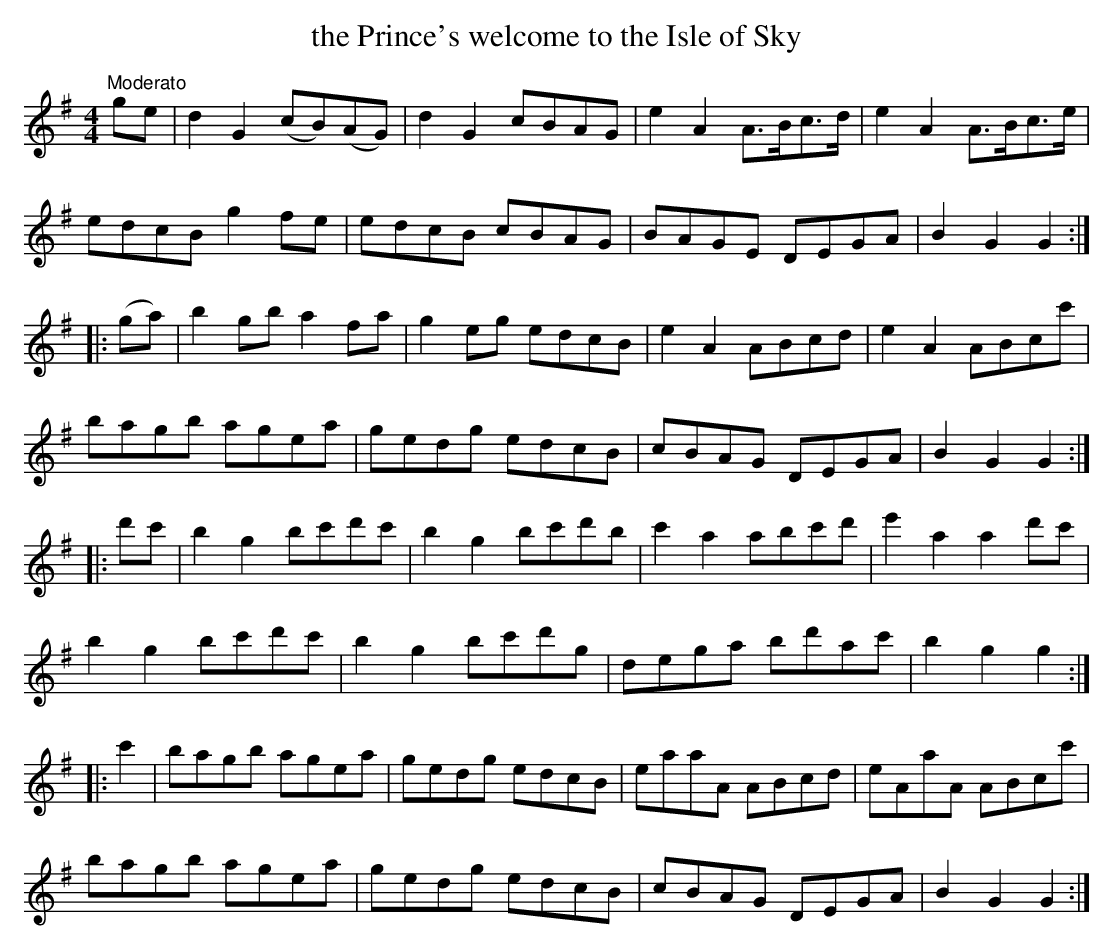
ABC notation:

X:1
T:the Prince's welcome to the Isle of Sky
M:4/4
K:G
"Moderato" ge|\
d2G2 (cB)(AG)| d2G2 cBAG| e2A2 A>Bc>d| e2A2 A>Bc>e|
edcB g2fe| edcB cBAG| BAGE DEGA| B2G2 G2:|
|:(ga)|\
b2gb a2fa| g2eg edcB| e2A2 ABcd| e2A2 ABcc'|
bagb agea| gedg edcB| cBAG DEGA| B2G2 G2:|
|:d'c'|\
b2g2 bc'd'c'| b2g2 bc'd'b| c'2a2 abc'd'| e'2a2 a2d'c'|
b2g2 bc'd'c'| b2g2 bc'd'g| dega bd'ac'| b2g2 g2:|
|:c'2|\
bagb agea| gedg edcB| eaaA ABcd| eAaA ABcc'|
bagb agea| gedg edcB| cBAG DEGA| B2G2 G2:|
